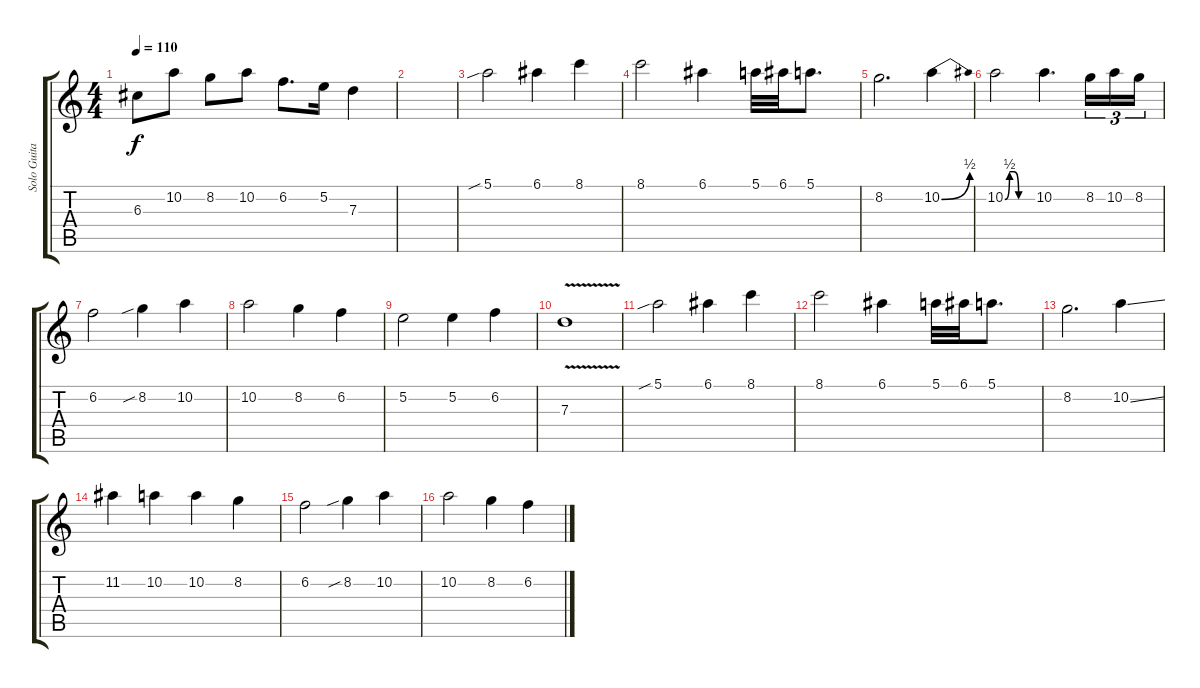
\track ("Solo Guitar 1" "Solo Guita") {instrument distortionguitar}
\staff {score tabs}
\tuning (E4 B3 G3 D3 A2 E2) {hide}
\ts (4 4)
\tempo 110
\clef g2
\ks c
6.3.8{dy f} 10.2.8 8.2.8 10.2.8 6.2.8{d} 5.2.16 7.3.4 |
|
5.1{sib}.2 6.1.4 8.1.4 |
8.1.2 6.1.4 5.1.32 6.1.32 5.1.8{d} |
8.2.2{d} 10.2{be (bend 0 0 60 2)}.4 |
10.2{be (custom 0 0 10 2 20 2 30 0 60 0)}.2 10.2.4{d} 8.2.16{tu (3 2)} 10.2.16{tu (3 2)} 8.2.16{tu (3 2)} |
6.2.2 8.2{sib}.4 10.2.4 |
10.2.2 8.2.4 6.2.4 |
5.2.2 5.2.4 6.2.4 |
7.3{v}.1 |
5.1{sib}.2 6.1.4 8.1.4 |
8.1.2 6.1.4 5.1.32 6.1.32 5.1.8{d} |
8.2.2{d} 10.2{ss}.4 |
11.2.4 10.2.4 10.2.4 8.2.4 |
6.2.2 8.2{sib}.4 10.2.4 |
10.2.2 8.2.4 6.2.4
